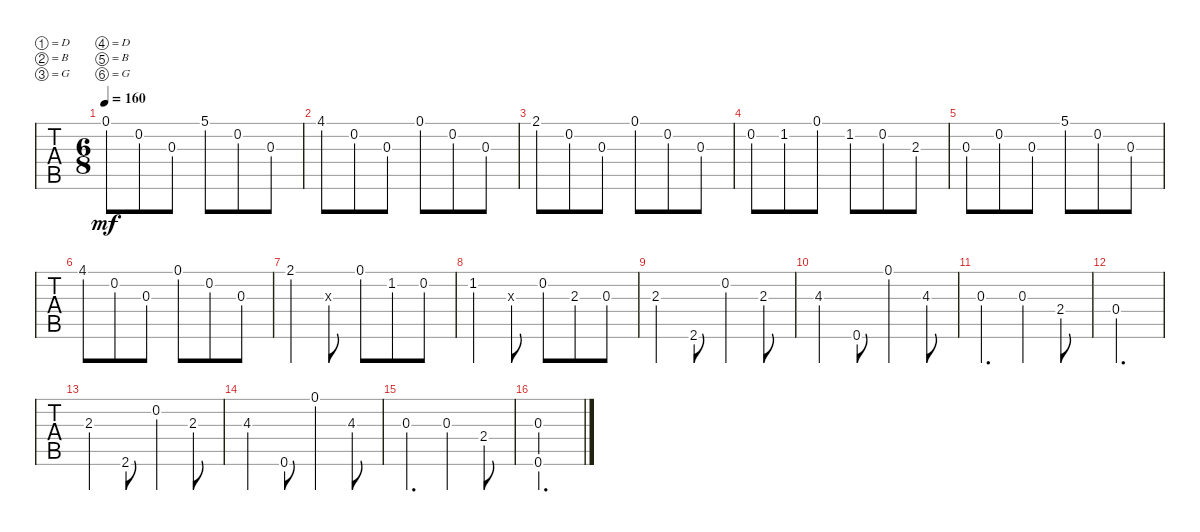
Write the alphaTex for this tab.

\defaultSystemsLayout 4
\bracketExtendMode groupsimilarinstruments
\singleTrackTrackNamePolicy hidden
\multiTrackTrackNamePolicy hidden
\otherSystemsTrackNameOrientation horizontal
\track ("Dobro" "Dobro") {instrument acousticguitarsteel}
\staff {tabs}
\tuning (D4 B3 G3 D3 B2 G2)
\ts (6 8)
\tempo 160
\clef g2
\ks g
0.1.8{dy mf instrument acousticguitarsteel} 0.2.8 0.3.8 5.1.8 0.2.8 0.3.8 |
4.1.8 0.2.8 0.3.8 0.1.8 0.2.8 0.3.8 |
2.1.8 0.2.8 0.3.8 0.1.8 0.2.8 0.3.8 |
0.2.8 1.2.8 0.1.8 1.2.8 0.2.8 2.3.8 |
0.3.8 0.2.8 0.3.8 5.1.8 0.2.8 0.3.8 |
4.1.8 0.2.8 0.3.8 0.1.8 0.2.8 0.3.8 |
2.1.4 0.3{x}.8 0.1.8 1.2.8 0.2.8 |
1.2.4 0.3{x}.8 0.2.8 2.3.8 0.3.8 |
2.3.4 2.6.8 0.2.4 2.3.8 |
4.3.4 0.6.8 0.1.4 4.3.8 |
0.3.4{d} 0.3.4 2.4.8 |
0.4.2{d} |
2.3.4 2.6.8 0.2.4 2.3.8 |
4.3.4 0.6.8 0.1.4 4.3.8 |
0.3.4{d} 0.3.4 2.4.8 |
(0.6 0.3).2{d}
